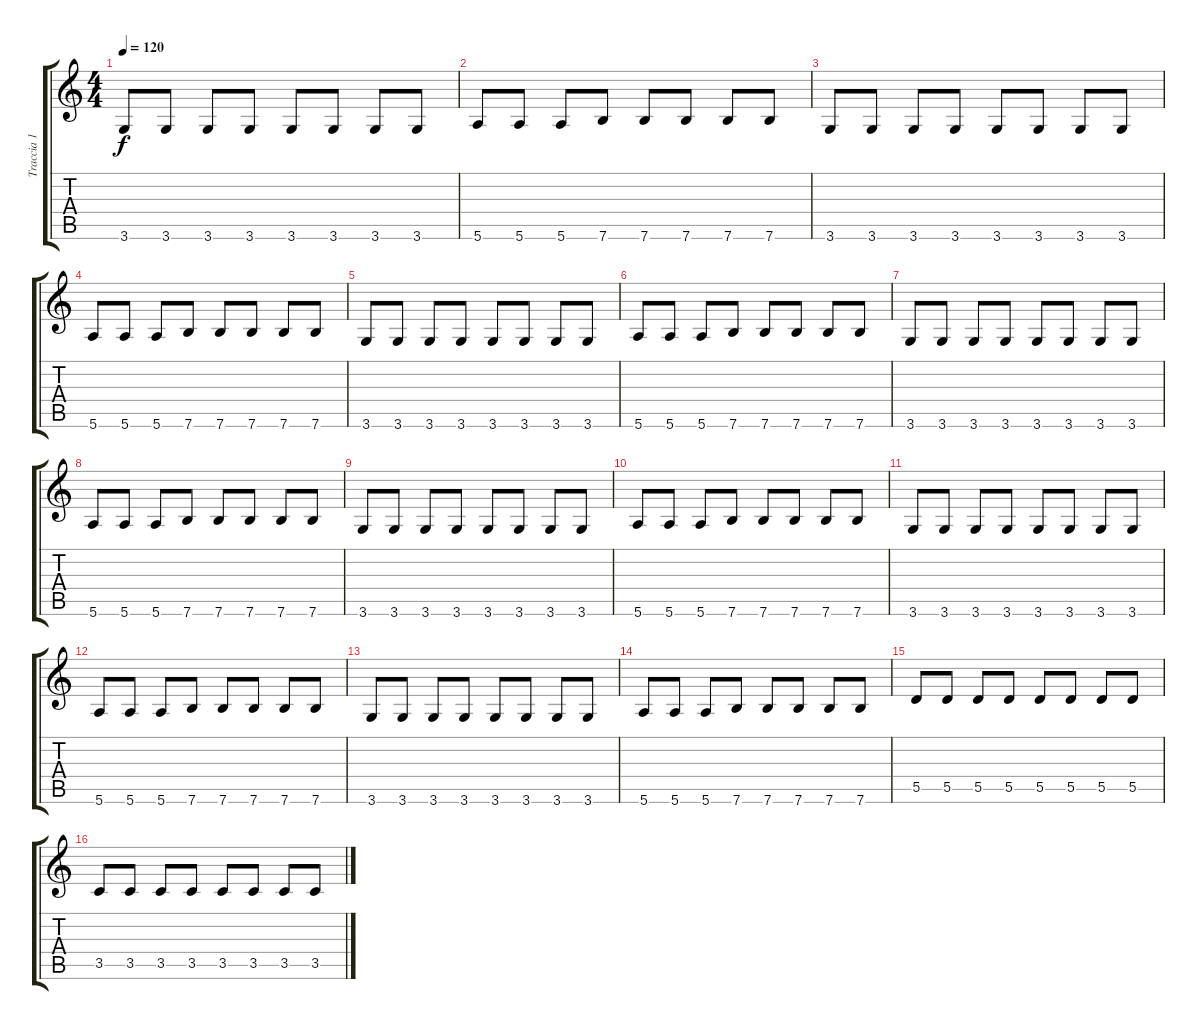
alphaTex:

\track ("Traccia 1" "Traccia 1") {instrument acousticguitarsteel}
\staff {score tabs}
\tuning (E4 B3 G3 D3 A2 E2) {hide}
\ts (4 4)
\tempo 120
\clef g2
\ks c
3.6.8{dy f instrument acousticguitarsteel} 3.6.8 3.6.8 3.6.8 3.6.8 3.6.8 3.6.8 3.6.8 |
5.6.8 5.6.8 5.6.8 7.6.8 7.6.8 7.6.8 7.6.8 7.6.8 |
3.6.8 3.6.8 3.6.8 3.6.8 3.6.8 3.6.8 3.6.8 3.6.8 |
5.6.8 5.6.8 5.6.8 7.6.8 7.6.8 7.6.8 7.6.8 7.6.8 |
3.6.8 3.6.8 3.6.8 3.6.8 3.6.8 3.6.8 3.6.8 3.6.8 |
5.6.8 5.6.8 5.6.8 7.6.8 7.6.8 7.6.8 7.6.8 7.6.8 |
3.6.8 3.6.8 3.6.8 3.6.8 3.6.8 3.6.8 3.6.8 3.6.8 |
5.6.8 5.6.8 5.6.8 7.6.8 7.6.8 7.6.8 7.6.8 7.6.8 |
3.6.8 3.6.8 3.6.8 3.6.8 3.6.8 3.6.8 3.6.8 3.6.8 |
5.6.8 5.6.8 5.6.8 7.6.8 7.6.8 7.6.8 7.6.8 7.6.8 |
3.6.8 3.6.8 3.6.8 3.6.8 3.6.8 3.6.8 3.6.8 3.6.8 |
5.6.8 5.6.8 5.6.8 7.6.8 7.6.8 7.6.8 7.6.8 7.6.8 |
3.6.8 3.6.8 3.6.8 3.6.8 3.6.8 3.6.8 3.6.8 3.6.8 |
5.6.8 5.6.8 5.6.8 7.6.8 7.6.8 7.6.8 7.6.8 7.6.8 |
5.5.8 5.5.8 5.5.8 5.5.8 5.5.8 5.5.8 5.5.8 5.5.8 |
3.5.8 3.5.8 3.5.8 3.5.8 3.5.8 3.5.8 3.5.8 3.5.8
